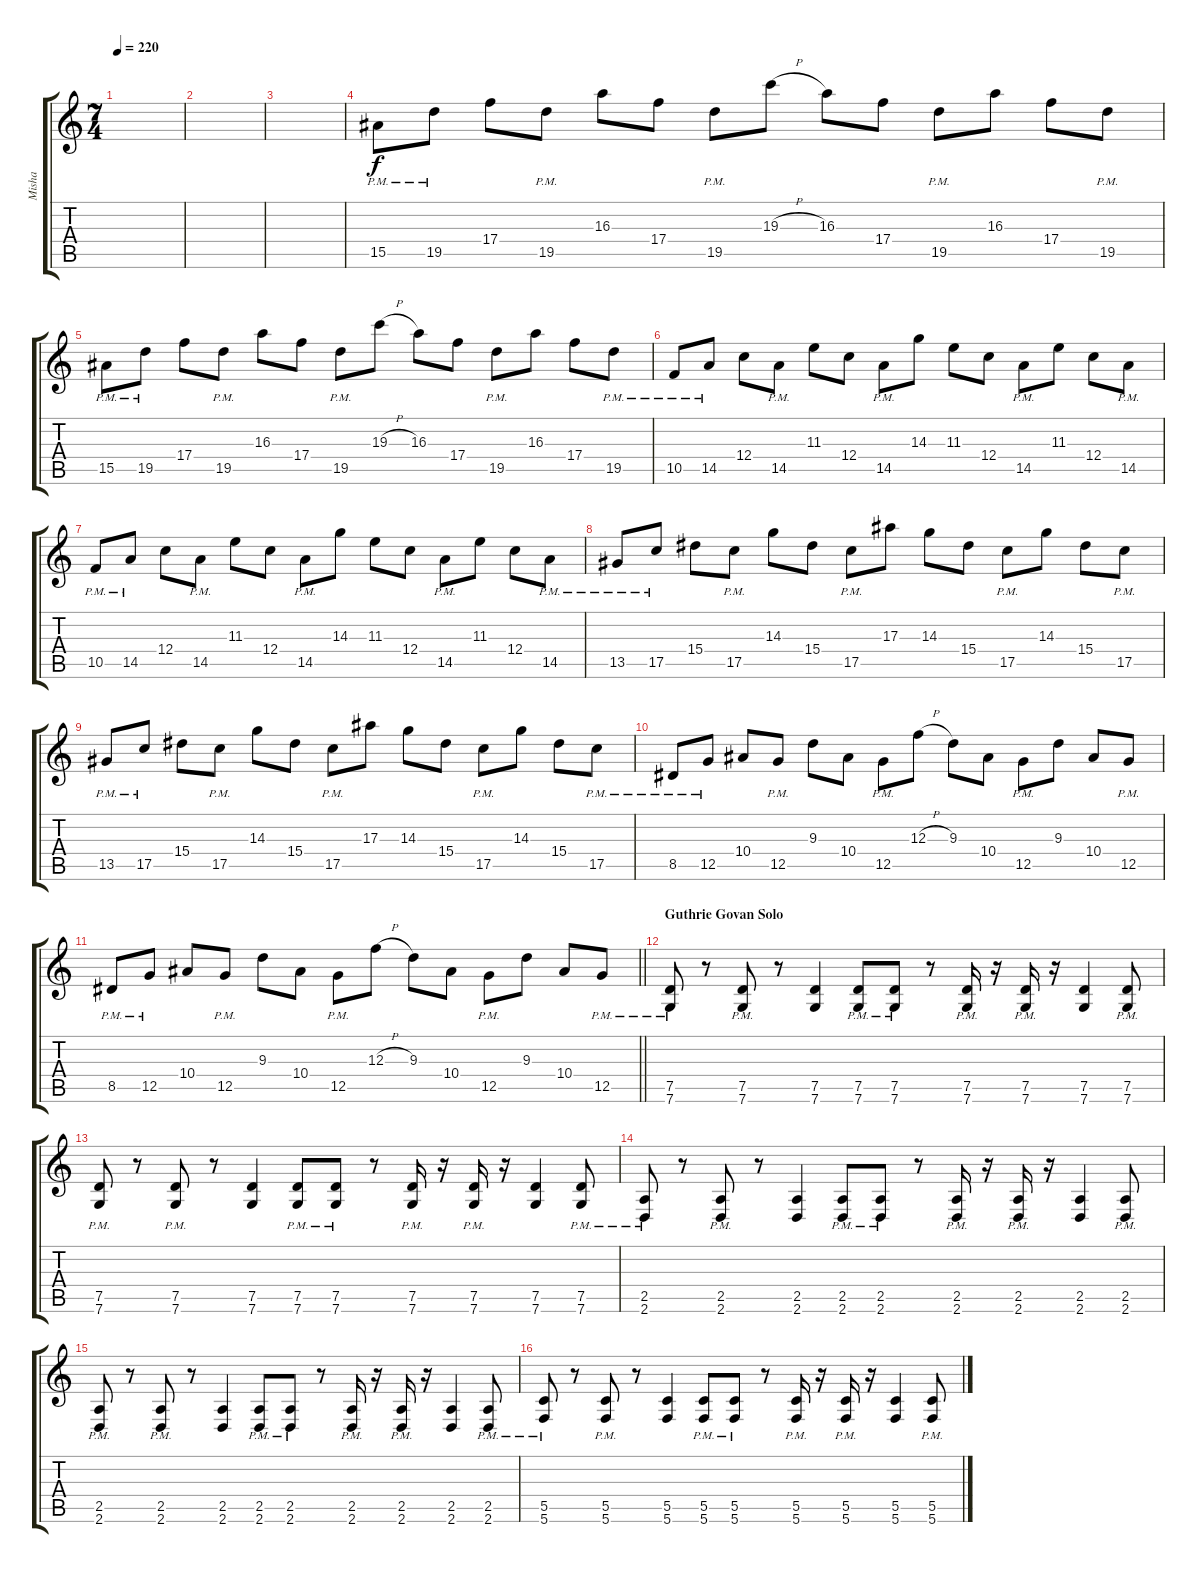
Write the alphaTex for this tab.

\track ("Misha" "Misha") {instrument overdrivenguitar}
\staff {score tabs}
\tuning (D4 A3 F3 C3 G2 C2) {hide}
\ts (7 4)
\tempo 220
\clef g2
\ks c
|
|
|
15.5{pm}.8 19.5{pm}.8 17.4.8 19.5{pm}.8 16.3.8 17.4.8 19.5{pm}.8 19.3{h}.8 16.3.8 17.4.8 19.5{pm}.8 16.3.8 17.4.8 19.5{pm}.8 |
15.5{pm}.8 19.5{pm}.8 17.4.8 19.5{pm}.8 16.3.8 17.4.8 19.5{pm}.8 19.3{h}.8 16.3.8 17.4.8 19.5{pm}.8 16.3.8 17.4.8 19.5{pm}.8 |
10.5{pm}.8 14.5{pm}.8 12.4.8 14.5{pm}.8 11.3.8 12.4.8 14.5{pm}.8 14.3.8 11.3.8 12.4.8 14.5{pm}.8 11.3.8 12.4.8 14.5{pm}.8 |
10.5{pm}.8 14.5{pm}.8 12.4.8 14.5{pm}.8 11.3.8 12.4.8 14.5{pm}.8 14.3.8 11.3.8 12.4.8 14.5{pm}.8 11.3.8 12.4.8 14.5{pm}.8 |
13.5{pm}.8 17.5{pm}.8 15.4.8 17.5{pm}.8 14.3.8 15.4.8 17.5{pm}.8 17.3.8 14.3.8 15.4.8 17.5{pm}.8 14.3.8 15.4.8 17.5{pm}.8 |
13.5{pm}.8 17.5{pm}.8 15.4.8 17.5{pm}.8 14.3.8 15.4.8 17.5{pm}.8 17.3.8 14.3.8 15.4.8 17.5{pm}.8 14.3.8 15.4.8 17.5{pm}.8 |
8.5{pm}.8 12.5{pm}.8 10.4.8 12.5{pm}.8 9.3.8 10.4.8 12.5{pm}.8 12.3{h}.8 9.3.8 10.4.8 12.5{pm}.8 9.3.8 10.4.8 12.5{pm}.8 |
\barLineRight lightlight
8.5{pm}.8 12.5{pm}.8 10.4.8 12.5{pm}.8 9.3.8 10.4.8 12.5{pm}.8 12.3{h}.8 9.3.8 10.4.8 12.5{pm}.8 9.3.8 10.4.8 12.5{pm}.8 |
\section ("" "Guthrie Govan Solo")
(7.5{pm} 7.6{pm}).8{volume 11} r.8 (7.5{pm} 7.6{pm}).8 r.8 (7.5 7.6).4 (7.5{pm} 7.6{pm}).8 (7.5{pm} 7.6{pm}).8 r.8 (7.5{pm} 7.6{pm}).16 r.16 (7.5{pm} 7.6{pm}).16 r.16 (7.5 7.6).4 (7.5{pm} 7.6{pm}).8 |
(7.5{pm} 7.6{pm}).8{volume 11} r.8 (7.5{pm} 7.6{pm}).8 r.8 (7.5 7.6).4 (7.5{pm} 7.6{pm}).8 (7.5{pm} 7.6{pm}).8 r.8 (7.5{pm} 7.6{pm}).16 r.16 (7.5{pm} 7.6{pm}).16 r.16 (7.5 7.6).4 (7.5{pm} 7.6{pm}).8 |
(2.5{pm} 2.6{pm}).8{volume 11} r.8 (2.5{pm} 2.6{pm}).8 r.8 (2.5 2.6).4 (2.5{pm} 2.6{pm}).8 (2.5{pm} 2.6{pm}).8 r.8 (2.5{pm} 2.6{pm}).16 r.16 (2.5{pm} 2.6{pm}).16 r.16 (2.5 2.6).4 (2.5{pm} 2.6{pm}).8 |
(2.5{pm} 2.6{pm}).8{volume 11} r.8 (2.5{pm} 2.6{pm}).8 r.8 (2.5 2.6).4 (2.5{pm} 2.6{pm}).8 (2.5{pm} 2.6{pm}).8 r.8 (2.5{pm} 2.6{pm}).16 r.16 (2.5{pm} 2.6{pm}).16 r.16 (2.5 2.6).4 (2.5{pm} 2.6{pm}).8 |
(5.5{pm} 5.6{pm}).8{volume 11} r.8 (5.5{pm} 5.6{pm}).8 r.8 (5.5 5.6).4 (5.5{pm} 5.6{pm}).8 (5.5{pm} 5.6{pm}).8 r.8 (5.5{pm} 5.6{pm}).16 r.16 (5.5{pm} 5.6{pm}).16 r.16 (5.5 5.6).4 (5.5{pm} 5.6{pm}).8
